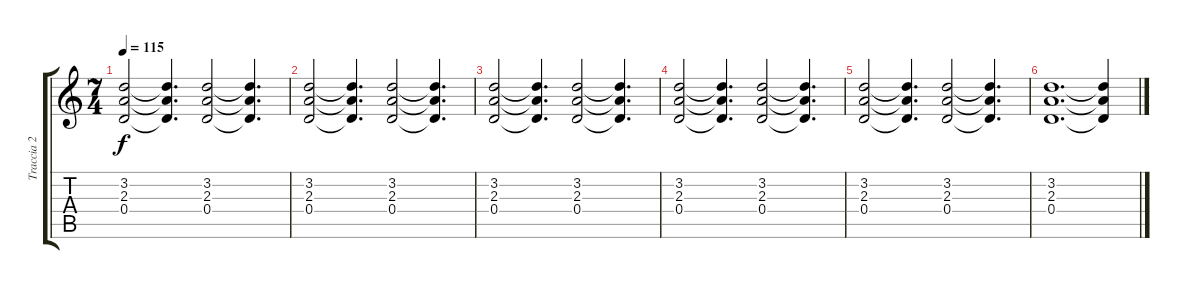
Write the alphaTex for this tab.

\track ("Traccia 2" "Traccia 2") {instrument electricguitarclean}
\staff {score tabs}
\tuning (E4 B3 G3 D3 A2 E2) {hide}
\ts (7 4)
\tempo 115
\clef g2
\ks c
(3.2 2.3 0.4).2{dy f} (3.2{t} 2.3{t} 0.4{t}).4{d} (3.2 2.3 0.4).2 (3.2{t} 2.3{t} 0.4{t}).4{d} |
(3.2 2.3 0.4).2 (3.2{t} 2.3{t} 0.4{t}).4{d} (3.2 2.3 0.4).2 (3.2{t} 2.3{t} 0.4{t}).4{d} |
(3.2 2.3 0.4).2 (3.2{t} 2.3{t} 0.4{t}).4{d} (3.2 2.3 0.4).2 (3.2{t} 2.3{t} 0.4{t}).4{d} |
(3.2 2.3 0.4).2 (3.2{t} 2.3{t} 0.4{t}).4{d} (3.2 2.3 0.4).2 (3.2{t} 2.3{t} 0.4{t}).4{d} |
(3.2 2.3 0.4).2 (3.2{t} 2.3{t} 0.4{t}).4{d} (3.2 2.3 0.4).2 (3.2{t} 2.3{t} 0.4{t}).4{d} |
(3.2 2.3 0.4).1{d} (3.2{t} 2.3{t} 0.4{t}).4
